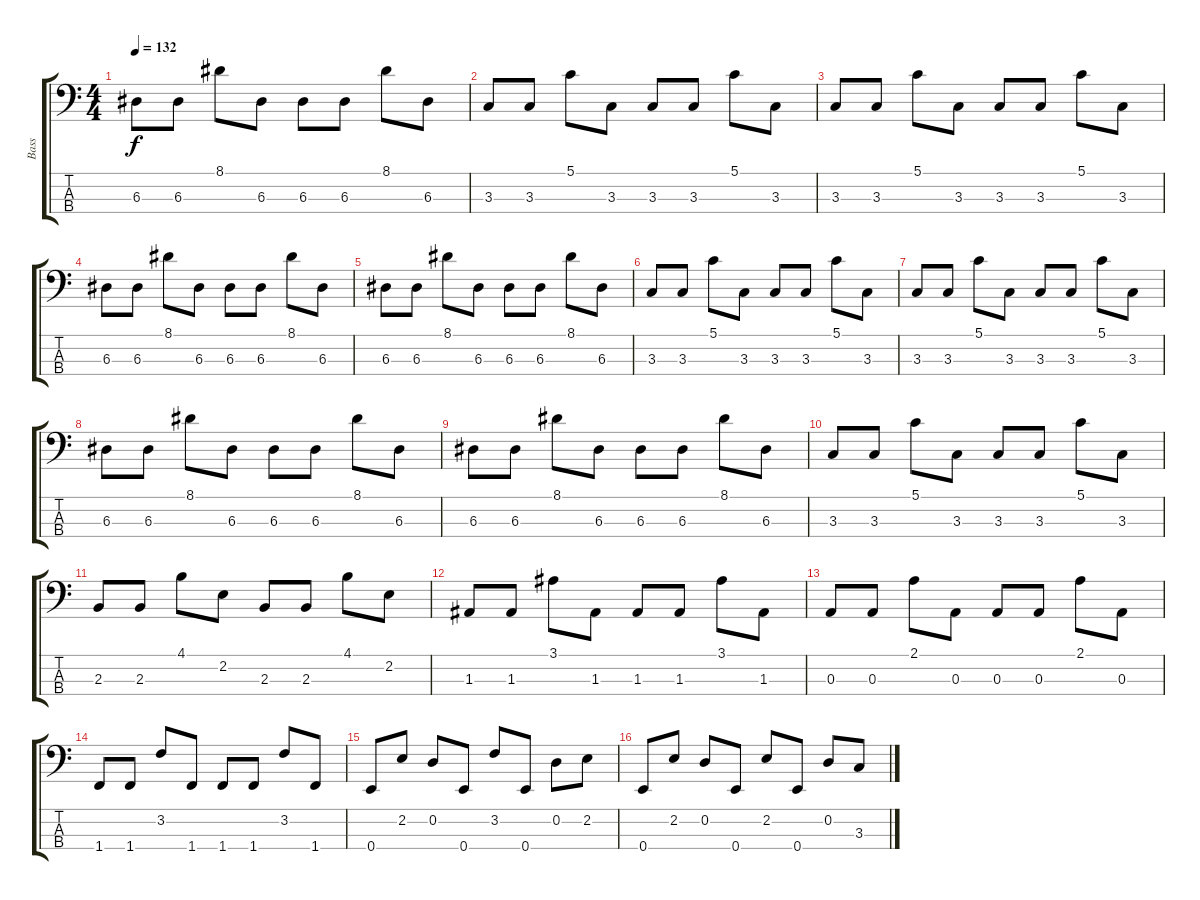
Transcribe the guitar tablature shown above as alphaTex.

\track ("Bass " "Bass ") {instrument electricbassfinger}
\staff {score tabs}
\tuning (G2 D2 A1 E1) {hide}
\ts (4 4)
\tempo 132
\clef f4
\ks aminor
6.3.8{dy f} 6.3.8 8.1.8 6.3.8 6.3.8 6.3.8 8.1.8 6.3.8 |
3.3.8 3.3.8 5.1.8 3.3.8 3.3.8 3.3.8 5.1.8 3.3.8 |
3.3.8 3.3.8 5.1.8 3.3.8 3.3.8 3.3.8 5.1.8 3.3.8 |
6.3.8 6.3.8 8.1.8 6.3.8 6.3.8 6.3.8 8.1.8 6.3.8 |
6.3.8 6.3.8 8.1.8 6.3.8 6.3.8 6.3.8 8.1.8 6.3.8 |
3.3.8 3.3.8 5.1.8 3.3.8 3.3.8 3.3.8 5.1.8 3.3.8 |
3.3.8 3.3.8 5.1.8 3.3.8 3.3.8 3.3.8 5.1.8 3.3.8 |
6.3.8 6.3.8 8.1.8 6.3.8 6.3.8 6.3.8 8.1.8 6.3.8 |
6.3.8 6.3.8 8.1.8 6.3.8 6.3.8 6.3.8 8.1.8 6.3.8 |
3.3.8 3.3.8 5.1.8 3.3.8 3.3.8 3.3.8 5.1.8 3.3.8 |
2.3.8 2.3.8 4.1.8 2.2.8 2.3.8 2.3.8 4.1.8 2.2.8 |
1.3.8 1.3.8 3.1.8 1.3.8 1.3.8 1.3.8 3.1.8 1.3.8 |
0.3.8 0.3.8 2.1.8 0.3.8 0.3.8 0.3.8 2.1.8 0.3.8 |
1.4.8 1.4.8 3.2.8 1.4.8 1.4.8 1.4.8 3.2.8 1.4.8 |
0.4.8 2.2.8 0.2.8 0.4.8 3.2.8 0.4.8 0.2.8 2.2.8 |
0.4.8 2.2.8 0.2.8 0.4.8 2.2.8 0.4.8 0.2.8 3.3.8
